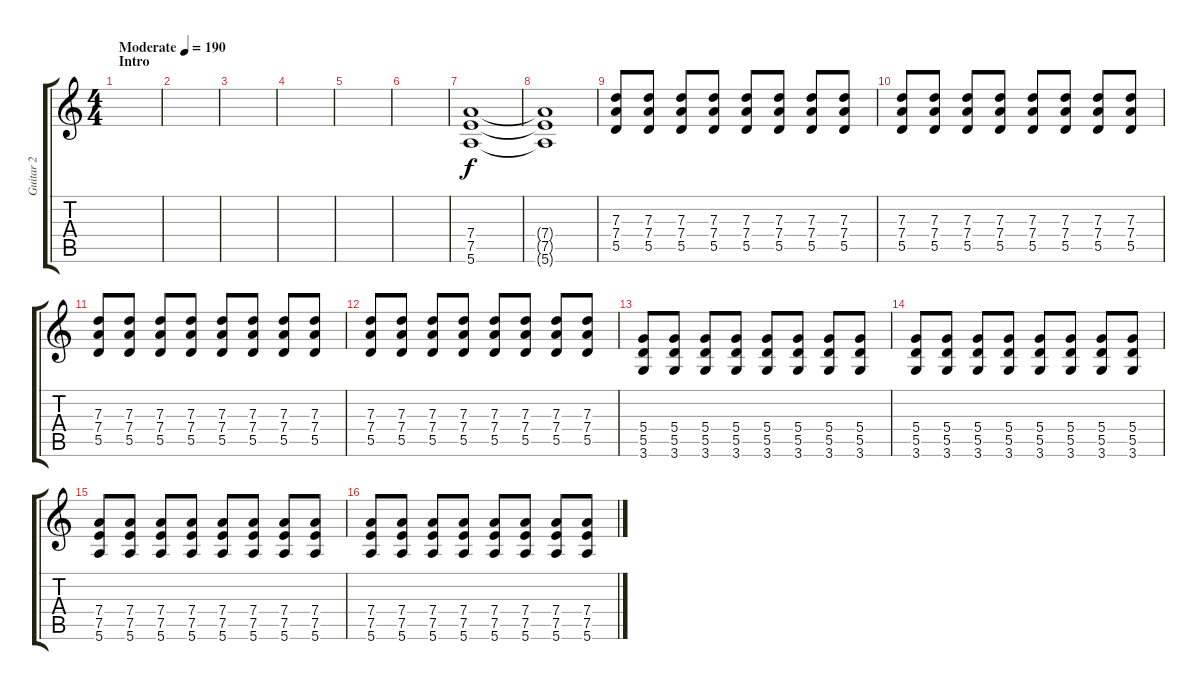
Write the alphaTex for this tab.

\track ("Guitar 2" "Guitar 2") {instrument overdrivenguitar}
\staff {score tabs}
\tuning (E4 B3 G3 D3 A2 E2) {hide}
\ts (4 4)
\section ("" "Intro")
\tempo (190 "Moderate")
\clef g2
\ks c
|
|
|
|
|
|
(7.4 7.5 5.6).1 |
(7.4{t} 7.5{t} 5.6{t}).1 |
(7.3 7.4 5.5).8 (7.3 7.4 5.5).8 (7.3 7.4 5.5).8 (7.3 7.4 5.5).8 (7.3 7.4 5.5).8 (7.3 7.4 5.5).8 (7.3 7.4 5.5).8 (7.3 7.4 5.5).8 |
(7.3 7.4 5.5).8 (7.3 7.4 5.5).8 (7.3 7.4 5.5).8 (7.3 7.4 5.5).8 (7.3 7.4 5.5).8 (7.3 7.4 5.5).8 (7.3 7.4 5.5).8 (7.3 7.4 5.5).8 |
(7.3 7.4 5.5).8 (7.3 7.4 5.5).8 (7.3 7.4 5.5).8 (7.3 7.4 5.5).8 (7.3 7.4 5.5).8 (7.3 7.4 5.5).8 (7.3 7.4 5.5).8 (7.3 7.4 5.5).8 |
(7.3 7.4 5.5).8 (7.3 7.4 5.5).8 (7.3 7.4 5.5).8 (7.3 7.4 5.5).8 (7.3 7.4 5.5).8 (7.3 7.4 5.5).8 (7.3 7.4 5.5).8 (7.3 7.4 5.5).8 |
(5.4 5.5 3.6).8 (5.4 5.5 3.6).8 (5.4 5.5 3.6).8 (5.4 5.5 3.6).8 (5.4 5.5 3.6).8 (5.4 5.5 3.6).8 (5.4 5.5 3.6).8 (5.4 5.5 3.6).8 |
(5.4 5.5 3.6).8 (5.4 5.5 3.6).8 (5.4 5.5 3.6).8 (5.4 5.5 3.6).8 (5.4 5.5 3.6).8 (5.4 5.5 3.6).8 (5.4 5.5 3.6).8 (5.4 5.5 3.6).8 |
(7.4 7.5 5.6).8 (7.4 7.5 5.6).8 (7.4 7.5 5.6).8 (7.4 7.5 5.6).8 (7.4 7.5 5.6).8 (7.4 7.5 5.6).8 (7.4 7.5 5.6).8 (7.4 7.5 5.6).8 |
(7.4 7.5 5.6).8 (7.4 7.5 5.6).8 (7.4 7.5 5.6).8 (7.4 7.5 5.6).8 (7.4 7.5 5.6).8 (7.4 7.5 5.6).8 (7.4 7.5 5.6).8 (7.4 7.5 5.6).8
